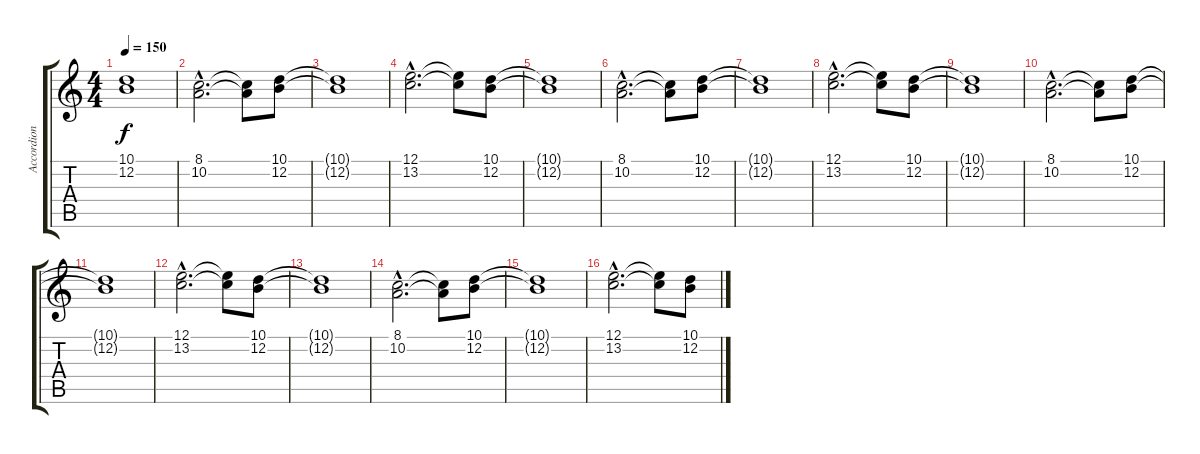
\track ("Accordion" "Accordion") {instrument accordion}
\staff {score tabs}
\tuning (E4 B3 G3 D3 A2 E2) {hide}
\ts (4 4)
\tempo 150
\clef g2
\ks c
(10.1{t} 12.2{t}).1{dy f} |
(8.1{hac} 10.2{hac}).2{d} (8.1{t} 10.2{t}).8 (10.1 12.2).8 |
(10.1{t} 12.2{t}).1 |
(12.1{hac} 13.2{hac}).2{d} (12.1{t} 13.2{t}).8 (10.1 12.2).8 |
(10.1{t} 12.2{t}).1 |
(8.1{hac} 10.2{hac}).2{d} (8.1{t} 10.2{t}).8 (10.1 12.2).8 |
(10.1{t} 12.2{t}).1 |
(12.1{hac} 13.2{hac}).2{d} (12.1{t} 13.2{t}).8 (10.1 12.2).8 |
(10.1{t} 12.2{t}).1 |
(8.1{hac} 10.2{hac}).2{d} (8.1{t} 10.2{t}).8 (10.1 12.2).8 |
(10.1{t} 12.2{t}).1 |
(12.1{hac} 13.2{hac}).2{d} (12.1{t} 13.2{t}).8 (10.1 12.2).8 |
(10.1{t} 12.2{t}).1 |
(8.1{hac} 10.2{hac}).2{d} (8.1{t} 10.2{t}).8 (10.1 12.2).8 |
(10.1{t} 12.2{t}).1 |
(12.1{hac} 13.2{hac}).2{d} (12.1{t} 13.2{t}).8 (10.1 12.2).8
